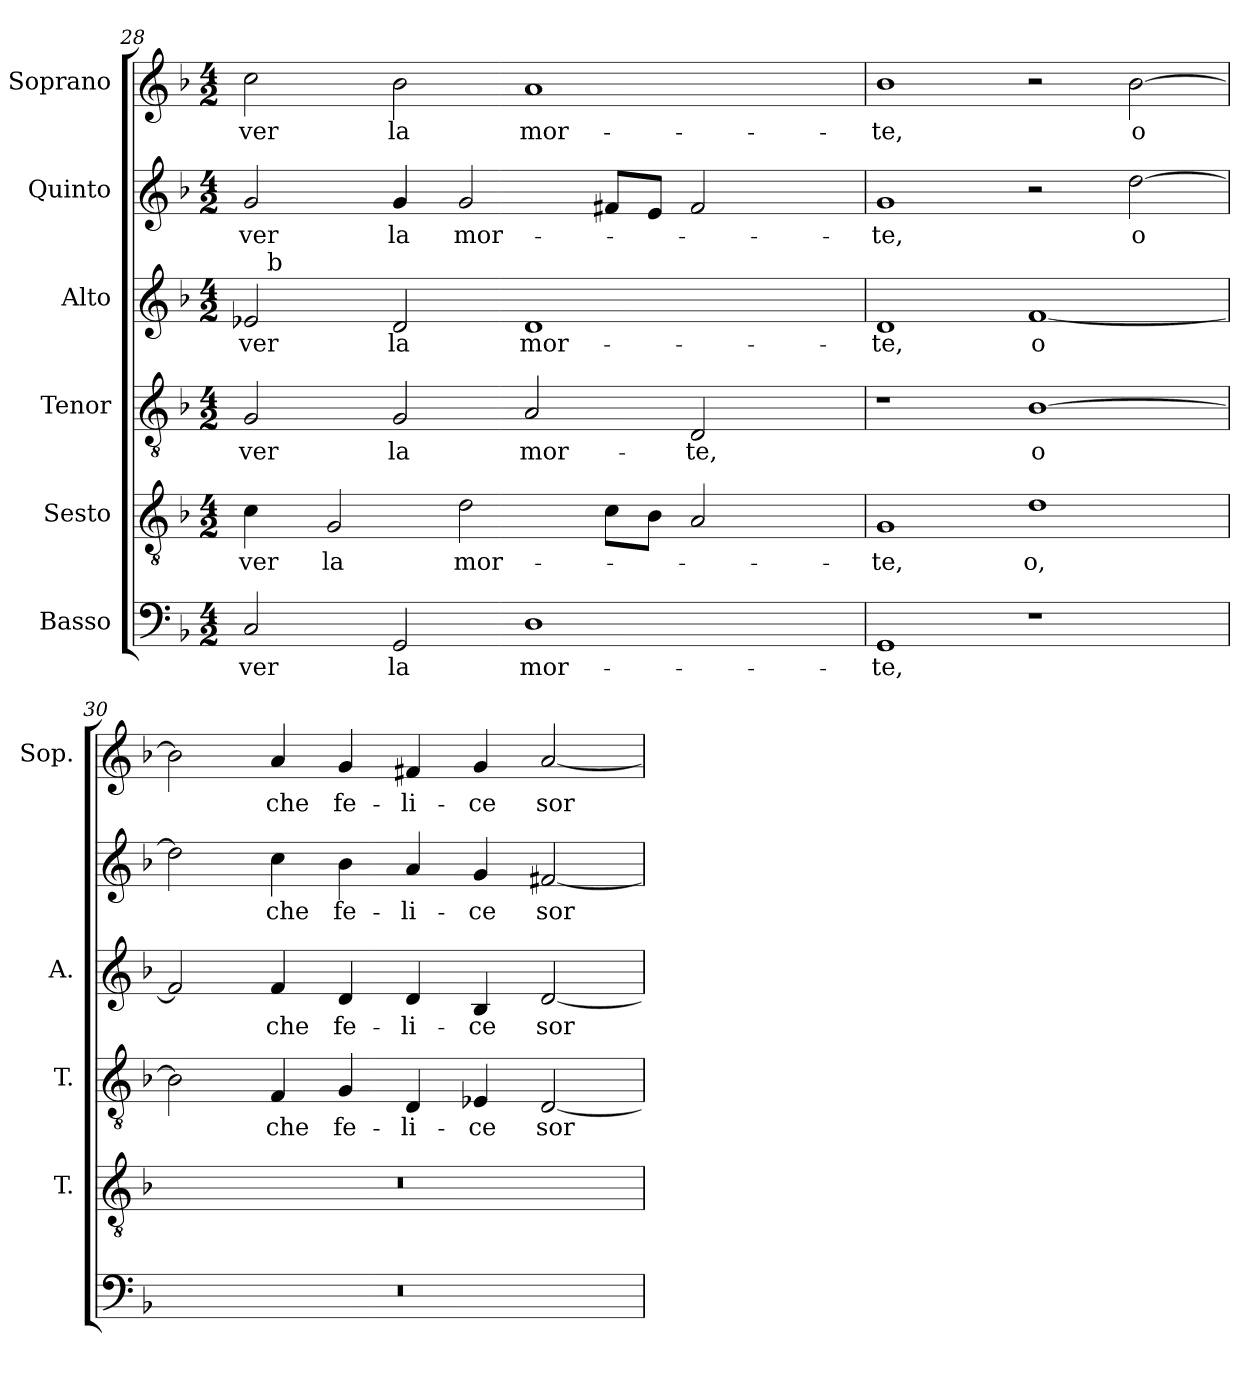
**kern	**text	**kern	**text	**kern	**text	**kern	**text	**kern	**text	**kern	**text
*part6	*part6	*part5	*part5	*part4	*part4	*part3	*part3	*part2	*part2	*part1	*part1
*staff6	*staff6	*staff5	*staff5	*staff4	*staff4	*staff3	*staff3	*staff2	*staff2	*staff1	*staff1
*I"Basso	*	*I"Sesto	*	*I"Tenor	*	*I"Alto	*	*I"Quinto	*	*I"Soprano	*
*	*	*I'T.	*	*I'T.	*	*I'A.	*	*	*	*I'Sop.	*
*clefF4	*	*clefGv2	*	*clefGv2	*	*clefG2	*	*clefG2	*	*clefG2	*
*	*	*ITrd7c12	*	*ITrd7c12	*	*	*	*	*	*	*
*k[b-]	*	*k[b-]	*	*k[b-]	*	*k[b-]	*	*k[b-]	*	*k[b-]	*
*F:	*	*F:	*	*F:	*	*F:	*	*F:	*	*F:	*
*M4/2	*	*M4/2	*	*M4/2	*	*M4/2	*	*M4/2	*	*M4/2	*
=28	=28	=28	=28	=28	=28	=28	=28	=28	=28	=28	=28
!	!LO:LY:b:color=#000000	!	!	!	!	!	!	!	!	!	!
!	!	!	!LO:LY:b:color=#000000	!	!	!	!	!	!	!	!
!	!	!	!	!	!LO:LY:b:color=#000000	!	!	!	!	!	!
!	!	!	!	!	!	!	!LO:LY:b:color=#000000	!	!	!	!
!	!	!	!	!	!	!	!	!	!LO:LY:b:color=#000000	!	!
!	!	!	!	!	!	!	!	!	!	!	!LO:LY:b:color=#000000
*	*	*	*	*	*	*^	*	*	*	*	*
2Ci/	-ver	4Ci\	-ver	2GGi/	-ver	2e-i/	32ryy	-ver	2gi/	-ver	2cci\	-ver
.	.	.	.	.	.	.	256ryy	.	.	.	.	.
!	!	!	!	!	!	!	!LO:TX:a:t=b	!	!	!	!	!
.	.	.	.	.	.	.	1ryy	.	.	.	.	.
!	!	!	!LO:LY:b:color=#000000	!	!	!	!	!	!	!	!	!
.	.	2GGi/	la	.	.	.	.	.	.	.	.	.
!	!LO:LY:b:color=#000000	!	!	!	!	!	!	!	!	!	!	!
!	!	!	!	!	!LO:LY:b:color=#000000	!	!	!	!	!	!	!
!	!	!	!	!	!	!	!	!LO:LY:b:color=#000000	!	!	!	!
!	!	!	!	!	!	!	!	!	!	!LO:LY:b:color=#000000	!	!
!	!	!	!	!	!	!	!	!	!	!	!	!LO:LY:b:color=#000000
2GGi/	la	.	.	2GGi/	la	2di/	.	la	4gi/	la	2b-i\	la
!	!	!	!LO:LY:b:color=#000000	!	!	!	!	!	!	!	!	!
!	!	!	!	!	!	!	!	!	!	!LO:LY:b:color=#000000	!	!
.	.	2Di\	mor-	.	.	.	.	.	2gi/	mor-	.	.
!	!LO:LY:b:color=#000000	!	!	!	!	!	!	!	!	!	!	!
!	!	!	!	!	!LO:LY:b:color=#000000	!	!	!	!	!	!	!
!	!	!	!	!	!	!	!	!LO:LY:b:color=#000000	!	!	!	!
!	!	!	!	!	!	!	!	!	!	!	!	!LO:LY:b:color=#000000
1Di	mor-	.	.	2AAi/	mor-	1di	.	mor-	.	.	1ai	mor-
.	.	.	.	.	.	.	2ryy	.	.	.	.	.
.	.	8Ci\L	.	.	.	.	.	.	8f#Xi/L	.	.	.
.	.	8BB-i\J	.	.	.	.	.	.	8ei/J	.	.	.
!	!	!	!	!	!LO:LY:b:color=#000000	!	!	!	!	!	!	!
.	.	2AAi/	.	2DDi/	-te,	.	.	.	2f#i/	.	.	.
.	.	.	.	.	.	.	4ryy	.	.	.	.	.
.	.	.	.	.	.	.	8ryy	.	.	.	.	.
.	.	.	.	.	.	.	16ryy	.	.	.	.	.
.	.	.	.	.	.	.	64..ryy	.	.	.	.	.
*	*	*	*	*	*	*v	*v	*	*	*	*	*
=29	=29	=29	=29	=29	=29	=29	=29	=29	=29	=29	=29
*	*	*	*	*	*	*^	*	*	*	*	*
!	!LO:LY:b:color=#000000	!	!	!	!	!	!	!	!	!	!	!
*	*	*	*	*	*	*v	*v	*	*	*	*	*
*	*	*	*	*	*	*^	*	*	*	*	*
!	!	!	!LO:LY:b:color=#000000	!	!	!	!	!	!	!	!	!
*	*	*	*	*	*	*v	*v	*	*	*	*	*
*	*	*	*	*	*	*^	*	*	*	*	*
!	!	!	!	!	!	!	!	!LO:LY:b:color=#000000	!	!	!	!
*	*	*	*	*	*	*v	*v	*	*	*	*	*
*	*	*	*	*	*	*^	*	*	*	*	*
!	!	!	!	!	!	!	!	!	!	!LO:LY:b:color=#000000	!	!
*	*	*	*	*	*	*v	*v	*	*	*	*	*
*	*	*	*	*	*	*^	*	*	*	*	*
!	!	!	!	!	!	!	!	!	!	!	!	!LO:LY:b:color=#000000
*	*	*	*	*	*	*v	*v	*	*	*	*	*
1GGi	-te,	1GGi	-te,	1r	.	1di	-te,	1gi	-te,	1b-i	-te,
!	!	!	!LO:LY:b:color=#000000	!	!	!	!	!	!	!	!
!	!	!	!	!	!LO:LY:b:color=#000000	!	!	!	!	!	!
!	!	!	!	!	!	!	!LO:LY:b:color=#000000	!	!	!	!
1r	.	1Di	o,	[1BB-i	o	[1fi	o	2r	.	2r	.
!	!	!	!	!	!	!	!	!	!LO:LY:b:color=#000000	!	!
!	!	!	!	!	!	!	!	!	!	!	!LO:LY:b:color=#000000
.	.	.	.	.	.	.	.	[2ddi\	o	[2b-i\	o
=30	=30	=30	=30	=30	=30	=30	=30	=30	=30	=30	=30
!LO:N:vis=1	!	!LO:N:vis=1	!	!	!	!	!	!	!	!	!
0r	.	0r	.	2BB-i\]	.	2fi/]	.	2ddi\]	.	2b-i\]	.
!	!	!	!	!	!LO:LY:b:color=#000000	!	!	!	!	!	!
!	!	!	!	!	!	!	!LO:LY:b:color=#000000	!	!	!	!
!	!	!	!	!	!	!	!	!	!LO:LY:b:color=#000000	!	!
!	!	!	!	!	!	!	!	!	!	!	!LO:LY:b:color=#000000
.	.	.	.	4FFi/	che	4fi/	che	4cci\	che	4ai/	che
!	!	!	!	!	!LO:LY:b:color=#000000	!	!	!	!	!	!
!	!	!	!	!	!	!	!LO:LY:b:color=#000000	!	!	!	!
!	!	!	!	!	!	!	!	!	!LO:LY:b:color=#000000	!	!
!	!	!	!	!	!	!	!	!	!	!	!LO:LY:b:color=#000000
.	.	.	.	4GGi/	fe-	4di/	fe-	4b-i\	fe-	4gi/	fe-
!	!	!	!	!	!LO:LY:b:color=#000000	!	!	!	!	!	!
!	!	!	!	!	!	!	!LO:LY:b:color=#000000	!	!	!	!
!	!	!	!	!	!	!	!	!	!LO:LY:b:color=#000000	!	!
!	!	!	!	!	!	!	!	!	!	!	!LO:LY:b:color=#000000
.	.	.	.	4DDi/	-li-	4di/	-li-	4ai/	-li-	4f#Xi/	-li-
!	!	!	!	!	!LO:LY:b:color=#000000	!	!	!	!	!	!
!	!	!	!	!	!	!	!LO:LY:b:color=#000000	!	!	!	!
!	!	!	!	!	!	!	!	!	!LO:LY:b:color=#000000	!	!
!	!	!	!	!	!	!	!	!	!	!	!LO:LY:b:color=#000000
.	.	.	.	4EE-Xi/	-ce	4B-i/	-ce	4gi/	-ce	4gi/	-ce
!	!	!	!	!	!LO:LY:b:color=#000000	!	!	!	!	!	!
!	!	!	!	!	!	!	!LO:LY:b:color=#000000	!	!	!	!
!	!	!	!	!	!	!	!	!	!LO:LY:b:color=#000000	!	!
!	!	!	!	!	!	!	!	!	!	!	!LO:LY:b:color=#000000
.	.	.	.	[2DDi/	sor-	[2di/	sor-	[2f#Xi/	sor-	[2ai/	sor-
=	=	=	=	=	=	=	=	=	=	=	=
*-	*-	*-	*-	*-	*-	*-	*-	*-	*-	*-	*-
